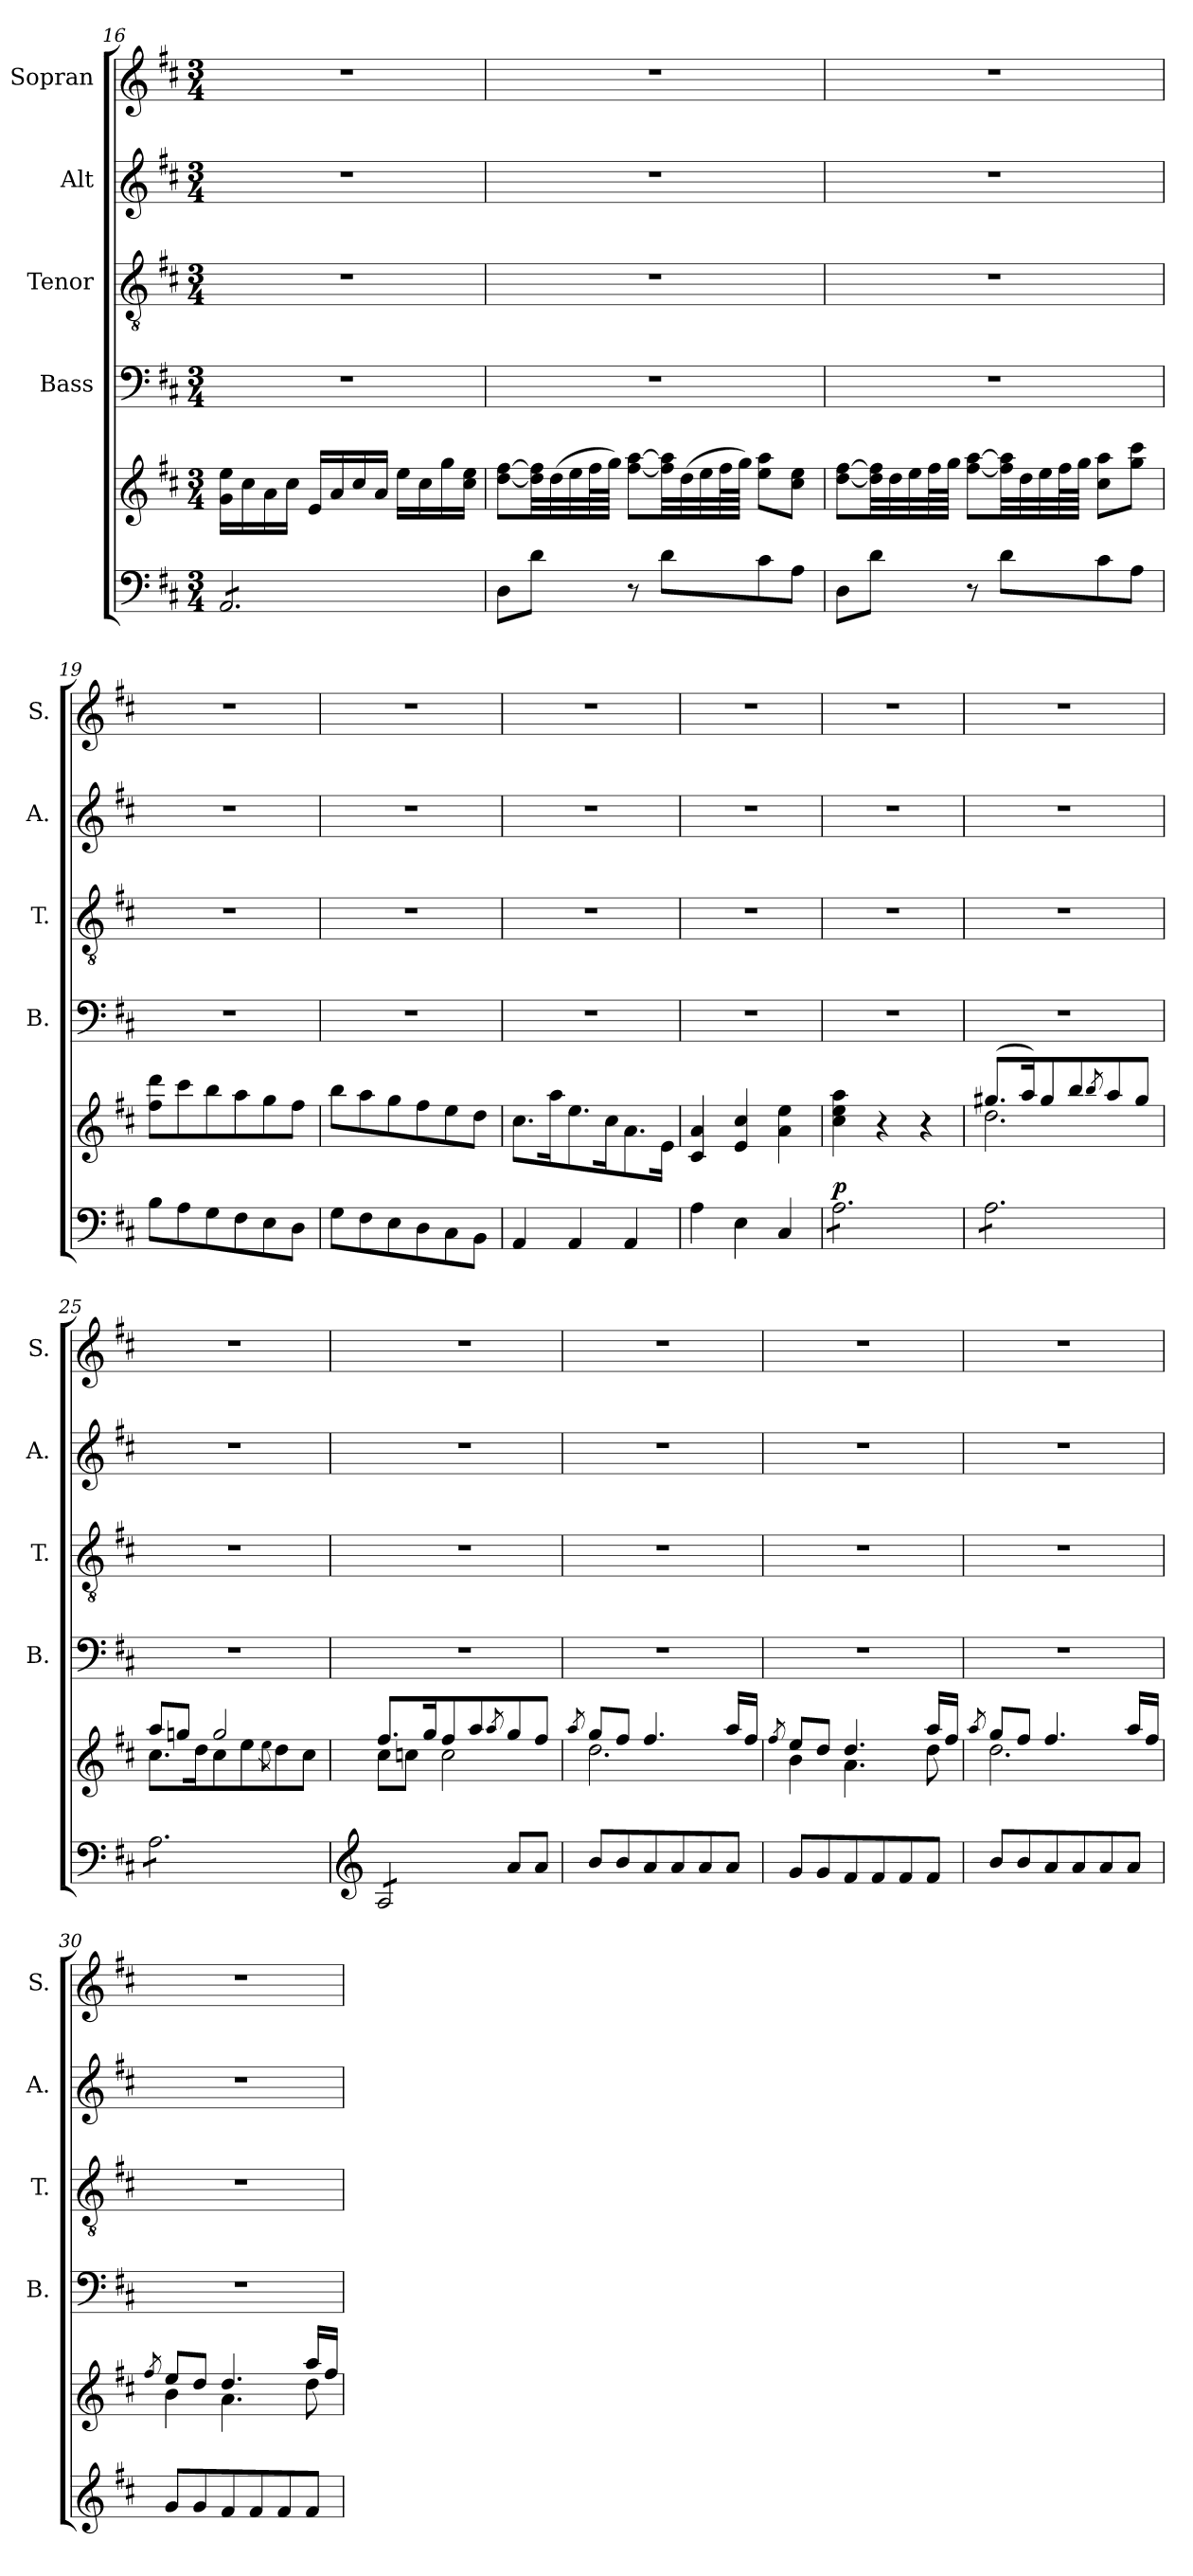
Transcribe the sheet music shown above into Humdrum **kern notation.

**kern	**kern	**dynam	**kern	**kern	**kern	**kern
*part5	*part5	*part5	*part4	*part3	*part2	*part1
*staff6	*staff5	*staff5/6	*staff4	*staff3	*staff2	*staff1
*	*	*	*I"Bass	*I"Tenor	*I"Alt	*I"Sopran
*	*	*	*I'B.	*I'T.	*I'A.	*I'S.
*clefF4	*clefG2	*	*clefF4	*clefGv2	*clefG2	*clefG2
*k[f#c#]	*k[f#c#]	*	*k[f#c#]	*k[f#c#]	*k[f#c#]	*k[f#c#]
*D:	*D:	*	*D:	*D:	*D:	*D:
*M3/4	*M3/4	*	*M3/4	*M3/4	*M3/4	*M3/4
=16	=16	=16	=16	=16	=16	=16
*tremolo	*	*	*	*	*	*
8AA/L	16g\ 16ee\LL	.	2.r	2.r	2.r	2.r
.	16cc#\	.	.	.	.	.
8AA/	16a\	.	.	.	.	.
.	16cc#\JJ	.	.	.	.	.
8AA/	16e/LL	.	.	.	.	.
.	16a/	.	.	.	.	.
8AA/	16cc#/	.	.	.	.	.
.	16a/JJ	.	.	.	.	.
8AA/	16ee\LL	.	.	.	.	.
.	16cc#\	.	.	.	.	.
8AA/J	16gg\	.	.	.	.	.
*Xtremolo	*	*	*	*	*	*
.	16cc#\ 16ee\JJ	.	.	.	.	.
=17	=17	=17	=17	=17	=17	=17
8D\L	[8dd\ [8ff#\L	.	2.r	2.r	2.r	2.r
8d\J	32dd\] 32ff#\]LL	.	.	.	.	.
.	(>32dd\	.	.	.	.	.
.	32ee\	.	.	.	.	.
.	64ff#\L	.	.	.	.	.
.	64gg\JJJJ)	.	.	.	.	.
8r	[8ff#\ [8aa\L	.	.	.	.	.
8d\L	32ff#\] 32aa\]LL	.	.	.	.	.
.	(>32dd\	.	.	.	.	.
.	32ee\	.	.	.	.	.
.	64ff#\L	.	.	.	.	.
.	64gg\JJJJ)	.	.	.	.	.
8c#\	8ee\ 8aa\L	.	.	.	.	.
8A\J	8cc#\ 8ee\J	.	.	.	.	.
!!LO:PB:g=z
=18	=18	=18	=18	=18	=18	=18
8D\L	[8dd\ [8ff#\L	.	2.r	2.r	2.r	2.r
8d\J	32dd\] 32ff#\]LL	.	.	.	.	.
.	32dd\	.	.	.	.	.
.	32ee\	.	.	.	.	.
.	64ff#\L	.	.	.	.	.
.	64gg\JJJJ	.	.	.	.	.
8r	[8ff#\ [8aa\L	.	.	.	.	.
8d\L	32ff#\] 32aa\]LL	.	.	.	.	.
.	32dd\	.	.	.	.	.
.	32ee\	.	.	.	.	.
.	64ff#\L	.	.	.	.	.
.	64gg\JJJJ	.	.	.	.	.
8c#\	8cc#\ 8aa\L	.	.	.	.	.
8A\J	8gg\ 8ccc#\J	.	.	.	.	.
=19	=19	=19	=19	=19	=19	=19
8B\L	8ff#\ 8ddd\L	.	2.r	2.r	2.r	2.r
8A\	8ccc#\	.	.	.	.	.
8G\	8bb\	.	.	.	.	.
8F#\	8aa\	.	.	.	.	.
8E\	8gg\	.	.	.	.	.
8D\J	8ff#\J	.	.	.	.	.
=20	=20	=20	=20	=20	=20	=20
8G\L	8bb\L	.	2.r	2.r	2.r	2.r
8F#\	8aa\	.	.	.	.	.
8E\	8gg\	.	.	.	.	.
8D\	8ff#\	.	.	.	.	.
8C#\	8ee\	.	.	.	.	.
8BB\J	8dd\J	.	.	.	.	.
=21	=21	=21	=21	=21	=21	=21
4AA/	8.cc#\L	.	2.r	2.r	2.r	2.r
.	16aa\k	.	.	.	.	.
4AA/	8.ee\	.	.	.	.	.
.	16cc#\k	.	.	.	.	.
4AA/	8.a\	.	.	.	.	.
.	16e\Jk	.	.	.	.	.
=22	=22	=22	=22	=22	=22	=22
4A\	4c#/ 4a/	.	2.r	2.r	2.r	2.r
4E\	4e/ 4cc#/	.	.	.	.	.
4C#/	4a\ 4ee\	.	.	.	.	.
!!LO:LB:g=z
=23	=23	=23	=23	=23	=23	=23
!	!	!LO:DY:a=2	!	!	!	!
*tremolo	*	*	*	*	*	*
8A\L	4cc#\ 4ee\ 4aa\	p	2.r	2.r	2.r	2.r
8A\	.	.	.	.	.	.
8A\	4r	.	.	.	.	.
8A\	.	.	.	.	.	.
8A\	4r	.	.	.	.	.
8A\J	.	.	.	.	.	.
=24	=24	=24	=24	=24	=24	=24
*	*^	*	*	*	*	*
8A\L	(>8.gg#X/L	2.dd\	.	2.r	2.r	2.r	2.r
8A\	.	.	.	.	.	.	.
.	16aa/k)	.	.	.	.	.	.
8A\	8gg#/	.	.	.	.	.	.
8A\	8bb/	.	.	.	.	.	.
.	8qbb/	.	.	.	.	.	.
8A\	8aa/	.	.	.	.	.	.
8A\J	8gg#/J	.	.	.	.	.	.
=25	=25	=25	=25	=25	=25	=25	=25
8A\L	8aa/L	8.cc#\L	.	2.r	2.r	2.r	2.r
8A\	8ggn/J	.	.	.	.	.	.
.	.	16dd\k	.	.	.	.	.
8A\	2gg/	8cc#\	.	.	.	.	.
8A\	.	8ee\	.	.	.	.	.
.	.	8qee\	.	.	.	.	.
8A\	.	8dd\	.	.	.	.	.
8A\J	.	8cc#\J	.	.	.	.	.
=26	=26	=26	=26	=26	=26	=26	=26
*clefG2	*	*	*	*	*	*	*
8A/L	8.ff#/L	8cc#\L	.	2.r	2.r	2.r	2.r
8A/	.	8ccn\J	.	.	.	.	.
.	16gg/k	.	.	.	.	.	.
8A/	8ff#/	2cc\	.	.	.	.	.
8A/J	8aa/	.	.	.	.	.	.
*Xtremolo	*	*	*	*	*	*	*
.	8qaa/	.	.	.	.	.	.
8a/L	8gg/	.	.	.	.	.	.
8a/J	8ff#/J	.	.	.	.	.	.
=27	=27	=27	=27	=27	=27	=27	=27
.	8qaa/	.	.	.	.	.	.
8b/L	8gg/L	2.dd\	.	2.r	2.r	2.r	2.r
8b/	8ff#/J	.	.	.	.	.	.
8a/	4.ff#/	.	.	.	.	.	.
8a/	.	.	.	.	.	.	.
8a/	.	.	.	.	.	.	.
8a/J	16aa/LL	.	.	.	.	.	.
.	16ff#/JJ	.	.	.	.	.	.
!!LO:PB:g=z
=28	=28	=28	=28	=28	=28	=28	=28
.	8qff#/	.	.	.	.	.	.
8g/L	8ee/L	4b\	.	2.r	2.r	2.r	2.r
8g/	8dd/J	.	.	.	.	.	.
8f#/	4.dd/	4.a\	.	.	.	.	.
8f#/	.	.	.	.	.	.	.
8f#/	.	.	.	.	.	.	.
8f#/J	16aa/LL	8dd\	.	.	.	.	.
.	16ff#/JJ	.	.	.	.	.	.
=29	=29	=29	=29	=29	=29	=29	=29
.	8qaa/	.	.	.	.	.	.
8b/L	8gg/L	2.dd\	.	2.r	2.r	2.r	2.r
8b/	8ff#/J	.	.	.	.	.	.
8a/	4.ff#/	.	.	.	.	.	.
8a/	.	.	.	.	.	.	.
8a/	.	.	.	.	.	.	.
8a/J	16aa/LL	.	.	.	.	.	.
.	16ff#/JJ	.	.	.	.	.	.
=30	=30	=30	=30	=30	=30	=30	=30
.	8qff#/	.	.	.	.	.	.
8g/L	8ee/L	4b\	.	2.r	2.r	2.r	2.r
8g/	8dd/J	.	.	.	.	.	.
8f#/	4.dd/	4.a\	.	.	.	.	.
8f#/	.	.	.	.	.	.	.
8f#/	.	.	.	.	.	.	.
8f#/J	16aa/LL	8dd\	.	.	.	.	.
.	16ff#/JJ	.	.	.	.	.	.
*	*v	*v	*	*	*	*	*
=	=	=	=	=	=	=
*-	*-	*-	*-	*-	*-	*-
